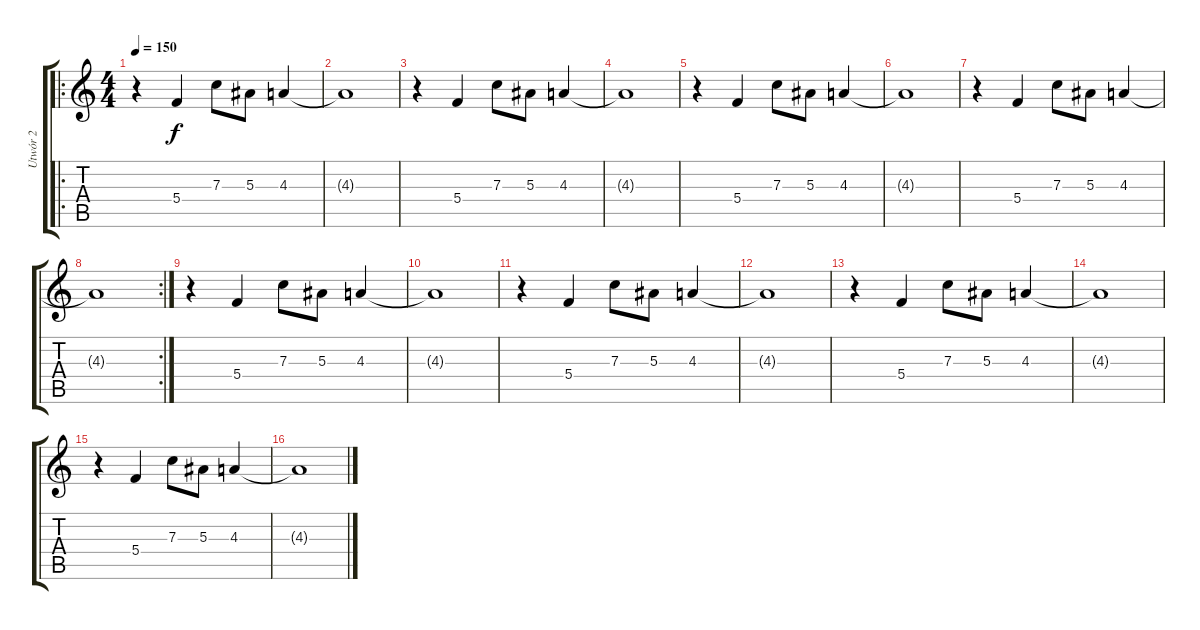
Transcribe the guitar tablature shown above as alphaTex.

\track ("Utwór 2" "Utwór 2") {instrument distortionguitar}
\staff {score tabs}
\tuning (D4 A3 F3 C3 G2 D2) {hide}
\ro
\ts (4 4)
\tempo 150
\clef g2
\ks c
r.4{dy f instrument distortionguitar} 5.4.4 7.3.8 5.3.8 4.3.4 |
4.3{t}.1 |
r.4 5.4.4 7.3.8 5.3.8 4.3.4 |
4.3{t}.1 |
r.4 5.4.4 7.3.8 5.3.8 4.3.4 |
4.3{t}.1 |
r.4 5.4.4 7.3.8 5.3.8 4.3.4 |
\rc 2
4.3{t}.1 |
r.4 5.4.4 7.3.8 5.3.8 4.3.4 |
4.3{t}.1 |
r.4 5.4.4 7.3.8 5.3.8 4.3.4 |
4.3{t}.1 |
r.4 5.4.4 7.3.8 5.3.8 4.3.4 |
4.3{t}.1 |
r.4 5.4.4 7.3.8 5.3.8 4.3.4 |
4.3{t}.1
